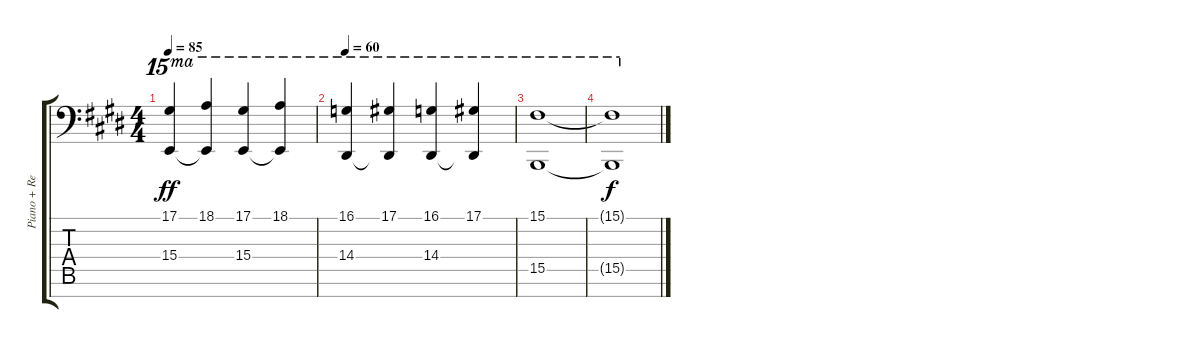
\track ("Piano + Rev. Cymb." "Piano + Re") {instrument electricgrandpiano}
\staff {score tabs}
\tuning (Eb4 Bb3 Gb3 Db3 Ab2 Db2 Ab1) {hide}
\ts (4 4)
\tempo 85
\clef f4
\ks c#minor
(17.1 15.4).4{ot 15ma dy ff} (18.1 15.4{t}).4{ot 15ma} (17.1 15.4).4{ot 15ma} (18.1 15.4{t}).4{ot 15ma} |
\tempo 60
(16.1 14.4).4{ot 15ma} (17.1 14.4{t}).4{ot 15ma} (16.1 14.4).4{ot 15ma} (17.1 14.4{t}).4{ot 15ma} |
(15.1 15.5).1{ot 15ma} |
(15.1{t} 15.5{t}).1{ot 15ma dy f}
